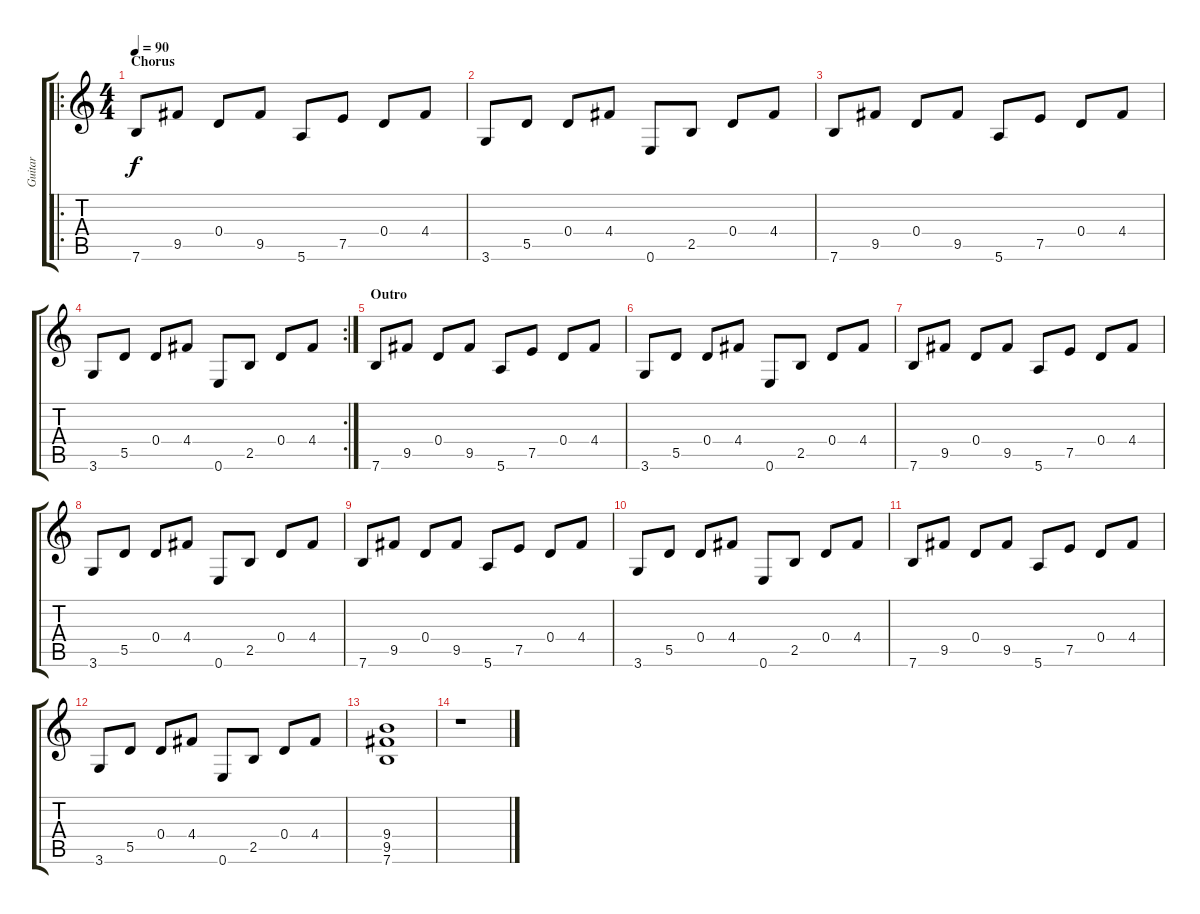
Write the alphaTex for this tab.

\track ("Guitar" "Guitar") {instrument electricguitarclean}
\staff {score tabs}
\tuning (E4 B3 G3 D3 A2 E2) {hide}
\ro
\ts (4 4)
\section ("" "Chorus")
\tempo 90
\clef g2
\ks c
7.6.8{dy f instrument distortionguitar} 9.5.8 0.4.8 9.5.8 5.6.8 7.5.8 0.4.8 4.4.8 |
3.6.8 5.5.8 0.4.8 4.4.8 0.6.8 2.5.8 0.4.8 4.4.8 |
7.6.8{instrument distortionguitar} 9.5.8 0.4.8 9.5.8 5.6.8 7.5.8 0.4.8 4.4.8 |
\rc 2
3.6.8 5.5.8 0.4.8 4.4.8 0.6.8 2.5.8 0.4.8 4.4.8 |
\section ("" "Outro")
7.6.8{instrument distortionguitar} 9.5.8 0.4.8 9.5.8 5.6.8 7.5.8 0.4.8 4.4.8 |
3.6.8 5.5.8 0.4.8 4.4.8 0.6.8 2.5.8 0.4.8 4.4.8 |
7.6.8{instrument distortionguitar} 9.5.8 0.4.8 9.5.8 5.6.8 7.5.8 0.4.8 4.4.8 |
3.6.8 5.5.8 0.4.8 4.4.8 0.6.8 2.5.8 0.4.8 4.4.8 |
7.6.8{instrument distortionguitar} 9.5.8 0.4.8 9.5.8 5.6.8 7.5.8 0.4.8 4.4.8 |
3.6.8 5.5.8 0.4.8 4.4.8 0.6.8 2.5.8 0.4.8 4.4.8 |
7.6.8{instrument distortionguitar} 9.5.8 0.4.8 9.5.8 5.6.8 7.5.8 0.4.8 4.4.8 |
3.6.8 5.5.8 0.4.8 4.4.8 0.6.8 2.5.8 0.4.8 4.4.8 |
(9.4 9.5 7.6).1 |
r.1
